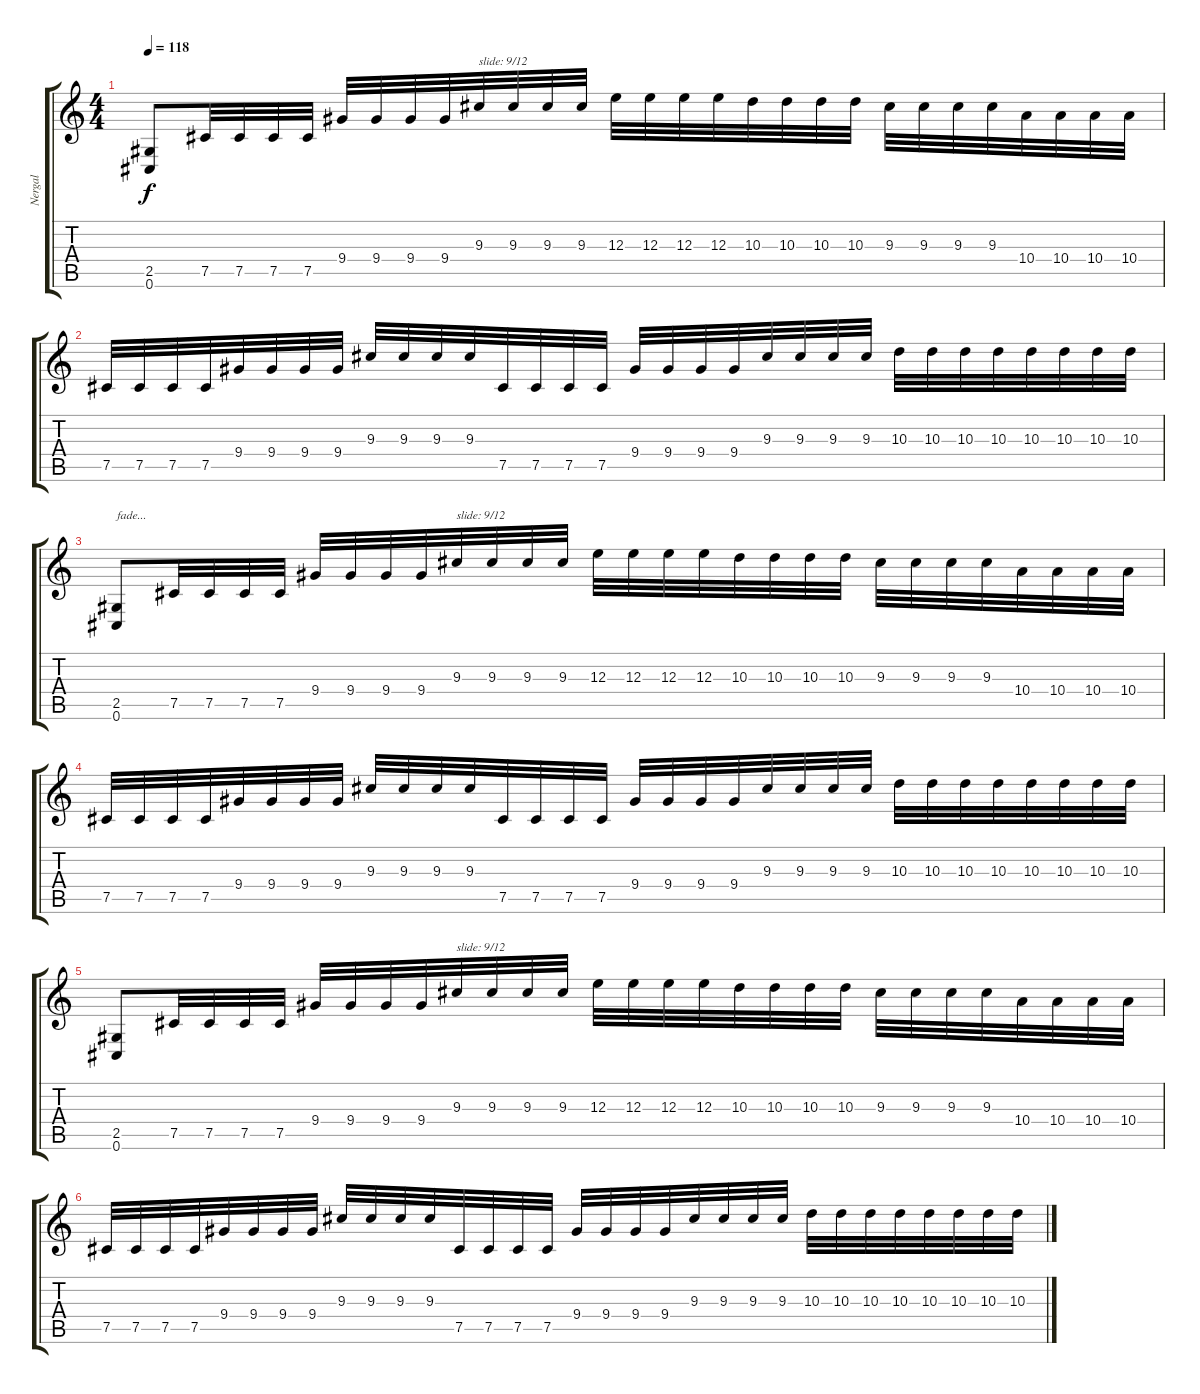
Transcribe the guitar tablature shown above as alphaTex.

\track ("Nergal" "Nergal") {instrument distortionguitar}
\staff {score tabs}
\tuning (Db4 Ab3 E3 B2 Gb2 Db2) {hide}
\ts (4 4)
\tempo 118
\clef g2
\ks c
(2.5 0.6).8{dy f} 7.5.32 7.5.32 7.5.32 7.5.32 9.4.32 9.4.32 9.4.32 9.4.32 9.3.32{txt "slide: 9/12"} 9.3.32 9.3.32 9.3.32 12.3.32 12.3.32 12.3.32 12.3.32 10.3.32 10.3.32 10.3.32 10.3.32 9.3.32 9.3.32 9.3.32 9.3.32 10.4.32 10.4.32 10.4.32 10.4.32 |
7.5.32 7.5.32 7.5.32 7.5.32 9.4.32 9.4.32 9.4.32 9.4.32 9.3.32 9.3.32 9.3.32 9.3.32 7.5.32 7.5.32 7.5.32 7.5.32 9.4.32 9.4.32 9.4.32 9.4.32 9.3.32 9.3.32 9.3.32 9.3.32 10.3.32 10.3.32 10.3.32 10.3.32 10.3.32 10.3.32 10.3.32 10.3.32 |
(2.5 0.6).8{txt "fade..." volume 0} 7.5.32 7.5.32 7.5.32 7.5.32 9.4.32 9.4.32 9.4.32 9.4.32 9.3.32{txt "slide: 9/12"} 9.3.32 9.3.32 9.3.32 12.3.32 12.3.32 12.3.32 12.3.32 10.3.32 10.3.32 10.3.32 10.3.32 9.3.32 9.3.32 9.3.32 9.3.32 10.4.32 10.4.32 10.4.32 10.4.32 |
7.5.32 7.5.32 7.5.32 7.5.32 9.4.32 9.4.32 9.4.32 9.4.32 9.3.32 9.3.32 9.3.32 9.3.32 7.5.32 7.5.32 7.5.32 7.5.32 9.4.32 9.4.32 9.4.32 9.4.32 9.3.32 9.3.32 9.3.32 9.3.32 10.3.32 10.3.32 10.3.32 10.3.32 10.3.32 10.3.32 10.3.32 10.3.32 |
(2.5 0.6).8 7.5.32 7.5.32 7.5.32 7.5.32 9.4.32 9.4.32 9.4.32 9.4.32 9.3.32{txt "slide: 9/12"} 9.3.32 9.3.32 9.3.32 12.3.32 12.3.32 12.3.32 12.3.32 10.3.32 10.3.32 10.3.32 10.3.32 9.3.32 9.3.32 9.3.32 9.3.32 10.4.32 10.4.32 10.4.32 10.4.32 |
7.5.32 7.5.32 7.5.32 7.5.32 9.4.32 9.4.32 9.4.32 9.4.32 9.3.32 9.3.32 9.3.32 9.3.32 7.5.32 7.5.32 7.5.32 7.5.32 9.4.32 9.4.32 9.4.32 9.4.32 9.3.32 9.3.32 9.3.32 9.3.32 10.3.32 10.3.32 10.3.32 10.3.32 10.3.32 10.3.32 10.3.32 10.3.32
